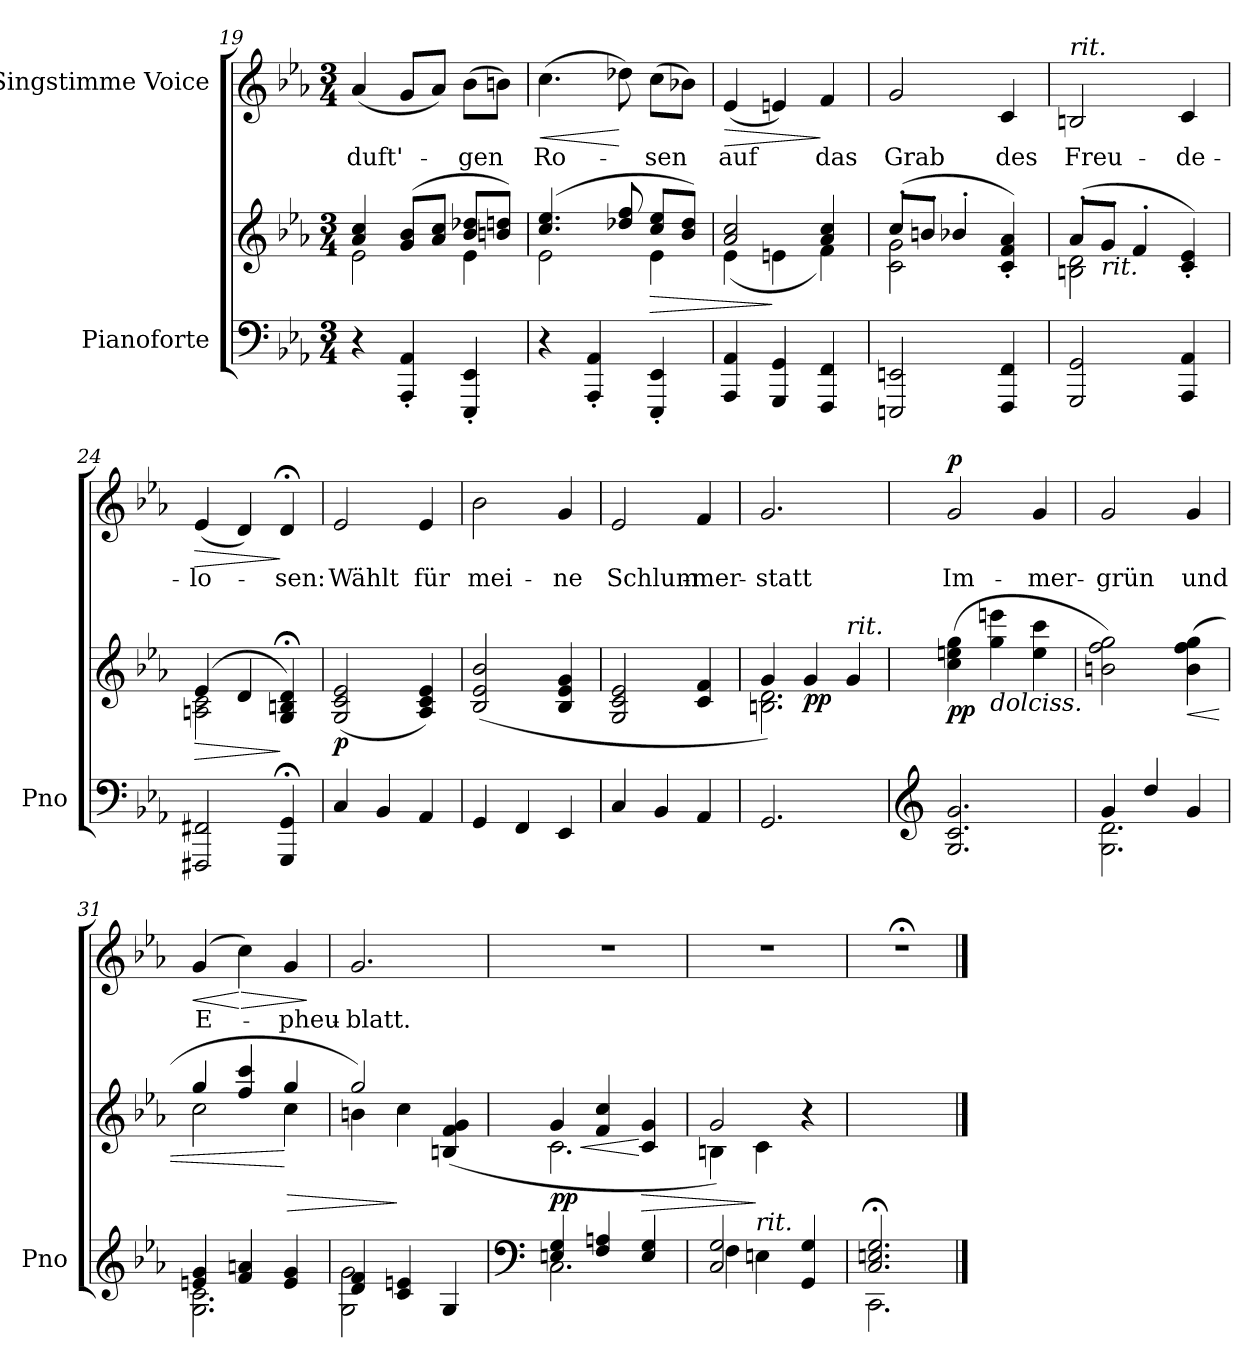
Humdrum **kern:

**kern	**kern	**dynam	**kern	**text	**dynam
*part2	*part2	*part2	*part1	*part1	*part1
*staff3	*staff2	*staff2/3	*staff1	*staff1	*staff1
*I"Pianoforte	*	*	*I"Singstimme Voice	*	*
*I'Pno	*	*	*	*	*
*clefF4	*clefG2	*	*clefG2	*	*
*k[b-e-a-]	*k[b-e-a-]	*	*k[b-e-a-]	*	*
*M3/4	*M3/4	*	*M3/4	*	*
=19	=19	=19	=19	=19	=19
*	*^	*	*	*	*
!	!	!	!	!	!LO:LY:b	!
4r	4a-/ 4cc/	2e-\	.	(4a-/	duft'-	.
4AAA-/' 4AA-/'	(8g/ 8b-/L	.	.	8g/L	.	.
.	8a-/ 8cc/J	.	.	8a-/J)	.	.
!	!	!	!	!	!LO:LY:b	!
4EEE-/' 4EE-/'	8b-/ 8dd-X/L	4e-\	.	(8b-\L	-gen	.
.	8bn/ 8ddn/J)	.	.	8bn\J)	.	.
=20	=20	=20	=20	=20	=20	=20
!	!	!	!	!	!LO:LY:b	!LO:HP:b
4r	(4.cc/ 4.ee-/	2e-\	.	(4.cc\	Ro-	<
4AAA-/' 4AA-/'	.	.	.	.	.	.
.	8dd-X/ 8ff/	.	.	8dd-X\)	.	[
!	!	!	!LO:HP:b	!	!LO:LY:b	!
4EEE-/' 4EE-/'	8cc/ 8ee-/L	4e-\	>	(8cc\L	-sen	.
.	8b-/ 8dd-/J)	.	.	8b-X\J)	.	.
=21	=21	=21	=21	=21	=21	=21
!	!	!	!	!	!LO:LY:b	!LO:HP:b
4AAA-/ 4AA-/	2a-/ 2cc/	(4e-\	.	(4e-/	auf	>
4GGG/ 4GG/	.	4en\	]	4en/)	.	.
!	!	!	!	!	!LO:LY:b	!
4FFF/ 4FF/	4a-/ 4cc/	4f\)	.	4f/	das	]
=22	=22	=22	=22	=22	=22	=22
!	!	!	!	!	!LO:LY:b	!
2EEEn/ 2EEn/	(8cc'/L	2c\ 2g\	.	2g/	Grab	.
.	8bn'/J	.	.	.	.	.
.	4b-X'/	.	.	.	.	.
!	!	!	!	!	!LO:LY:b	!
4FFF/ 4FF/	4c/' 4f/' 4a-/')	4ryy	.	4c/	des	.
!!LO:LB:g=z
=23	=23	=23	=23	=23	=23	=23
!	!	!	!	!LO:TX:a:i:t=rit.	!	!
!	!	!	!	!	!LO:LY:b	!
2GGG/ 2GG/	(8a-'/L	2Bn\ 2d\	.	2Bn/	Freu-	.
!	!LO:TX:b:i:t=rit.	!	!	!	!	!
.	8g'/J	.	.	.	.	.
.	4f'/	.	.	.	.	.
!	!	!	!	!	!LO:LY:b	!
4AAA-/ 4AA-/	4c/' 4e-/')	4ryy	.	4c/	-de-	.
=24	=24	=24	=24	=24	=24	=24
!	!	!	!LO:HP:b	!	!LO:LY:b	!LO:HP:b
2FFF#X/ 2FF#X/	(4e-/	2An\ 2c\	>	(4e-/	-lo-	>
.	4d/	.	.	4d/)	.	.
!	!	!	!	!	!LO:LY:b	!
4GGG/;< 4GG/;<	4G/;< 4Bn/;< 4d/;<)	4ryy	]	4d;</	-sen:	]
=25	=25	=25	=25	=25	=25	=25
!	!	!	!LO:DY:b	!	!LO:LY:b	!
*	*v	*v	*	*	*	*
4C/	(>2G/ 2c/ 2e-/	p	2e-/	Wählt	.
4BB-/	.	.	.	.	.
!	!	!	!	!LO:LY:b	!
4AA-/	4A-/ 4c/ 4e-/)	.	4e-/	für	.
=26	=26	=26	=26	=26	=26
!	!	!	!	!LO:LY:b	!
4GG/	(2B-/ 2e-/ 2b-/	.	2b-\	mei-	.
4FF/	.	.	.	.	.
!	!	!	!	!LO:LY:b	!
4EE-/	4B-/ 4e-/ 4g/	.	4g/	-ne	.
=27	=27	=27	=27	=27	=27
!	!	!	!	!LO:LY:b	!
4C/	2G/ 2c/ 2e-/	.	2e-/	Schlum-	.
4BB-/	.	.	.	.	.
!	!	!	!	!LO:LY:b	!
4AA-/	4c/ 4f/	.	4f/	-mer-	.
=28	=28	=28	=28	=28	=28
*	*^	*	*	*	*
!	!	!	!	!	!LO:LY:b	!
2.GG/	4g/)	2.Bn\ 2.d\	.	2.g/	-statt	.
!	!	!	!LO:DY:b	!	!	!
.	4g/	.	pp	.	.	.
!	!LO:TX:a:i:t=rit.	!	!	!	!	!
.	4g/	.	.	.	.	.
*	*v	*v	*	*	*	*
!!LO:LB:g=z
=29	=29	=29	=29	=29	=29
*clefG2	*	*	*	*	*
!	!	!LO:DY:b	!	!LO:LY:b	!LO:DY:a
2.G/ 2.c/ 2.g/	(4cc\ 4een\ 4gg\	pp	2g/	Im-	p
!	!LO:TX:b:i:t=dolciss.	!	!	!	!
.	4gg\ 4eeen\	.	.	.	.
!	!	!	!	!LO:LY:b	!
.	4ee\ 4ccc\	.	4g/	-mer-	.
=30	=30	=30	=30	=30	=30
*^	*	*	*	*	*
!	!	!	!	!	!LO:LY:b	!
4g/	2.G\ 2.d\	2bn\ 2ff\ 2gg\)	.	2g/	-grün	.
4dd/	.	.	.	.	.	.
!	!	!	!LO:HP:b	!	!LO:LY:b	!
4g/	.	(4b\ 4ff\ 4gg\	<	4g/	und	.
=31	=31	=31	=31	=31	=31	=31
*	*	*^	*	*	*	*
!	!	!	!	!	!	!LO:LY:b	!LO:HP:b
4en/ 4g/	2.G\ 2.c\	4gg/	2cc\	.	(4g/	E-	<
!	!	!	!	!	!	!	!LO:HP:n=1:b
4f/ 4an/	.	4ff/ 4ccc/	.	.	4cc\)	.	[ >
!	!	!	!	!LO:HP:n=1:b	!	!LO:LY:b	!
4e/ 4g/	.	4gg/	4cc\	[ >	4g/	-pheu-	.
*v	*v	*	*	*	*	*	*
*	*v	*v	*	*	*	*
.	.	.	.	.	]
=32	=32	=32	=32	=32	=32
*^	*^	*	*	*	*
!	!	!	!	!	!	!LO:LY:b	!
4d/ 4f/	2G\ 2g\	2gg/)	4bn\	.	2.g/	-blatt.	.
4c/ 4en/	.	.	4cc\	]	.	.	.
4G/	4ryy	(4Bn/ 4f/ 4g/	4ryy	.	.	.	.
=33	=33	=33	=33	=33	=33	=33	=33
*clefF4	*	*	*	*	*	*	*
!	!	!	!	!LO:HP:b	!	!	!
!	!	!	!	!LO:DY:n=1:b	!	!	!
4En/ 4G/	2.C\	4g/	2.c\	< pp	2.r	.	.
4F/ 4An/	.	4f/ 4cc/	.	.	.	.	.
!	!	!	!	!LO:HP:n=1:b	!	!	!
4E/ 4G/	.	4c/ 4g/	.	[ >	.	.	.
=34	=34	=34	=34	=34	=34	=34	=34
2C/ 2G/	4F\	2g/)	4Bn\	.	2.r	.	.
!	!	!	!LO:TX:b:i:t=rit.	!	!	!	!
.	4En\	.	4c\	]	.	.	.
4GG/ 4G/	4ryy	4r	4ryy	.	.	.	.
*	*	*v	*v	*	*	*	*
=35	=35	=35	=35	=35	=35	=35
2.C/;< 2.En/;< 2.G/;<	2.CC\	2.ryy	.	2.r;<	.	.
*v	*v	*	*	*	*	*
==	==	==	==	==	==
*-	*-	*-	*-	*-	*-
